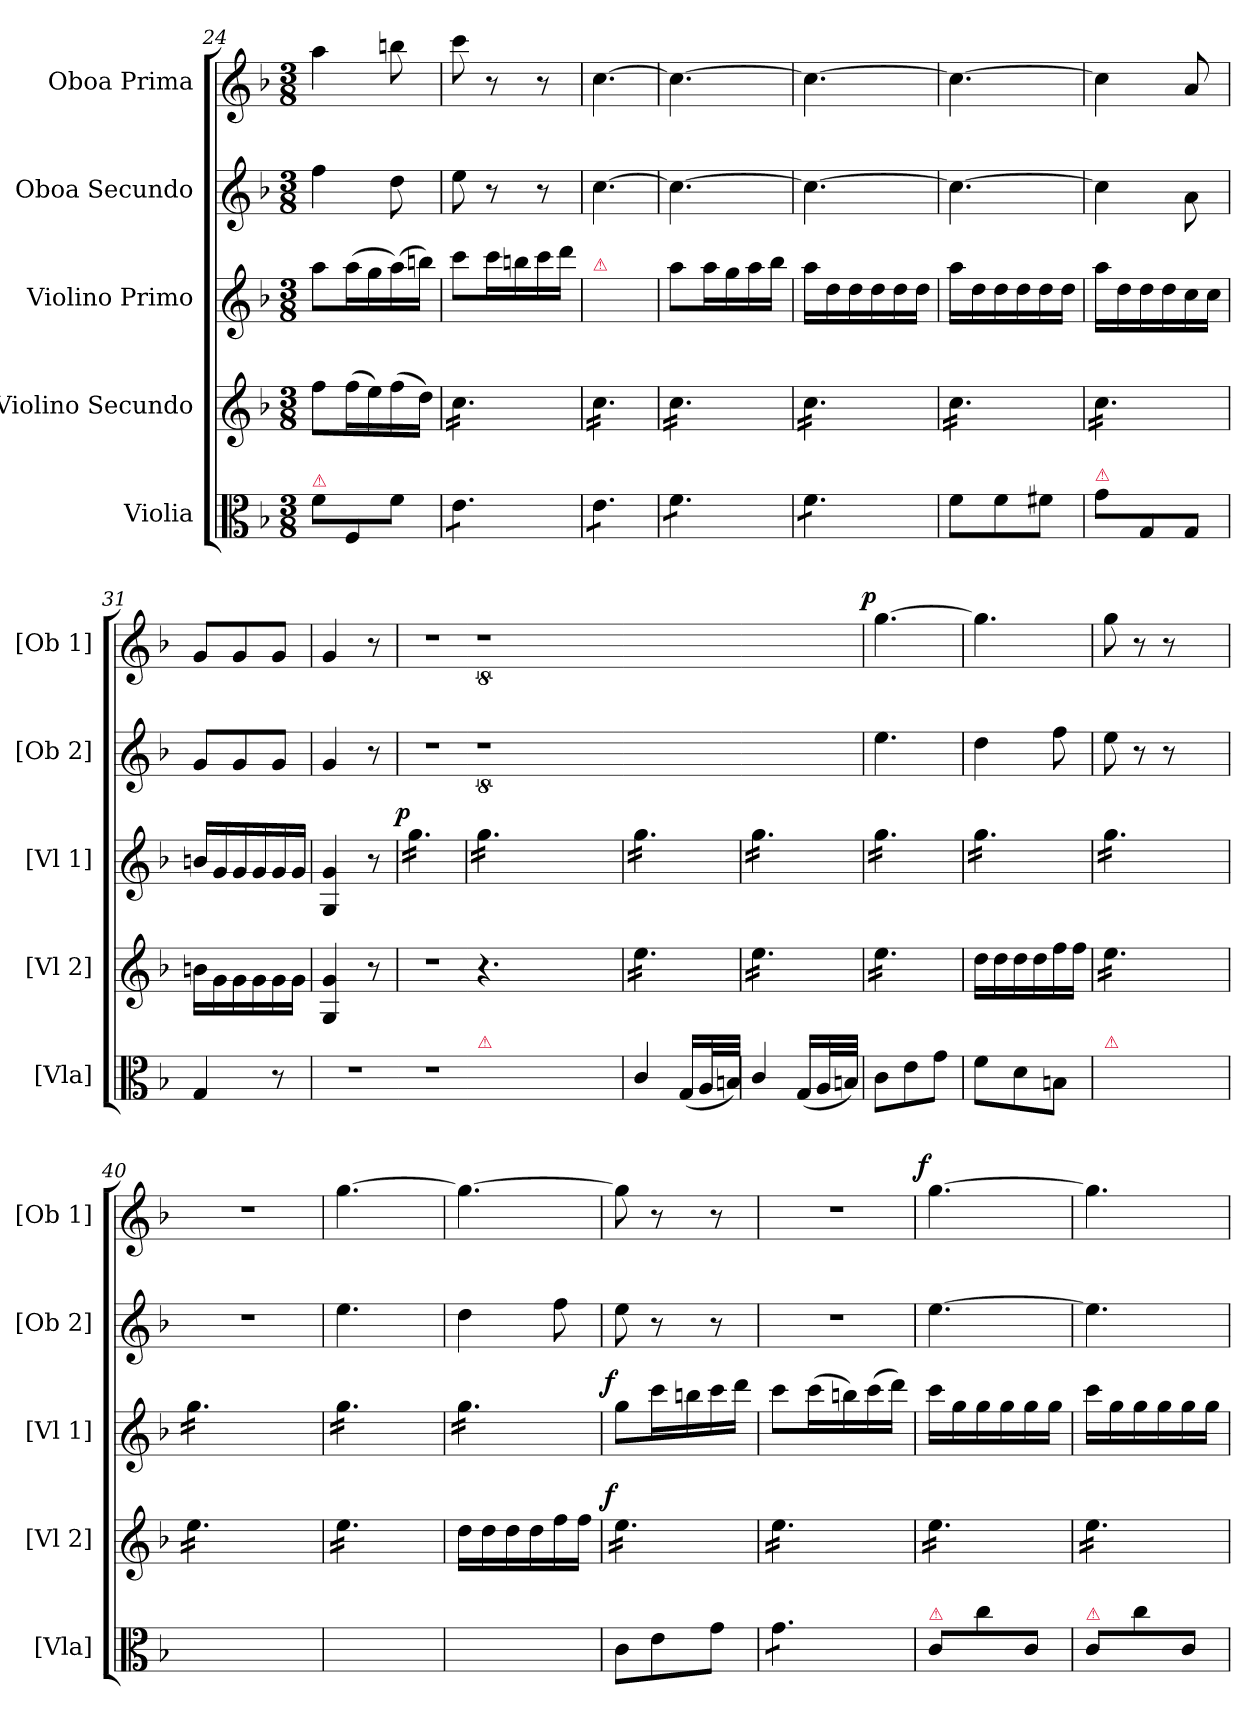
**kern	**kern	**dynam	**kern	**dynam	**kern	**dynam	**kern	**dynam
*part5	*part4	*part4	*part3	*part3	*part2	*part2	*part1	*part1
*staff5	*staff4	*staff4	*staff3	*staff3	*staff2	*staff2	*staff1	*staff1
*I"Violia	*I"Violino Secundo	*	*I"Violino Primo	*	*I"Oboa Secundo	*	*I"Oboa Prima	*
*I'[Vla]	*I'[Vl 2]	*	*I'[Vl 1]	*	*I'[Ob 2]	*	*I'[Ob 1]	*
*clefC3	*clefG2	*	*clefG2	*	*clefG2	*	*clefG2	*
*k[b-]	*k[b-]	*	*k[b-]	*	*k[b-]	*	*k[b-]	*
*F:	*F:	*	*F:	*	*F:	*	*F:	*
*M3/8	*M3/8	*	*M3/8	*	*M3/8	*	*M3/8	*
=24	=24	=24	=24	=24	=24	=24	=24	=24
!LO:TX:a:color=crimson:t=⚠	!	!	!	!	!	!	!	!
8f\L	8ff\L	.	8aa\L	.	4ff\	.	4aa\	.
8F/	(>16ff\L	.	(>16aa\L	.	.	.	.	.
.	16ee\)	.	16gg\	.	.	.	.	.
8f\J	(>16ff\	.	(>16aa\)	.	8dd\	.	8bbn\	.
.	16dd\JJ)	.	16bbn\JJ)	.	.	.	.	.
=25	=25	=25	=25	=25	=25	=25	=25	=25
*tremolo	*	*	*	*	*	*	*	*
*	*tremolo	*	*	*	*	*	*	*
8e\L	16cc\LL	.	8ccc\L	.	8ee\	.	8ccc\	.
.	16cc\	.	.	.	.	.	.	.
8e\	16cc\	.	16ccc\L	.	8r	.	8r	.
.	16cc\	.	16bbn\	.	.	.	.	.
8e\J	16cc\	.	16ccc\	.	8r	.	8r	.
.	16cc\JJ	.	16ddd\JJ	.	.	.	.	.
=26	=26	=26	=26	=26	=26	=26	=26	=26
!	!	!	!LO:TX:a:color=crimson:t=⚠	!	!	!	!	!
!	!	!	!	!	!	!	!	!LO:DY:a
8e\L	16cc\LL	.	4.ryy	.	[>4.cc\	.	[>4.cc\	p&colon;
.	16cc\	.	.	.	.	.	.	.
8e\	16cc\	.	.	.	.	.	.	.
.	16cc\	.	.	.	.	.	.	.
8e\J	16cc\	.	.	.	.	.	.	.
.	16cc\JJ	.	.	.	.	.	.	.
=27	=27	=27	=27	=27	=27	=27	=27	=27
!	!	!	!	!LO:DY:a:rj	!	!	!	!
8f\L	16cc\LL	.	8aa\L	p&colon;	4.cc\_>	.	4.cc\_>	.
.	16cc\	.	.	.	.	.	.	.
8f\	16cc\	.	16aa\L	.	.	.	.	.
.	16cc\	.	16gg\	.	.	.	.	.
8f\J	16cc\	.	16aa\	.	.	.	.	.
.	16cc\JJ	.	16bb-\JJ	.	.	.	.	.
=28	=28	=28	=28	=28	=28	=28	=28	=28
8f\L	16cc\LL	.	16aa\LL	.	4.cc\_>	.	4.cc\_>	.
.	16cc\	.	16dd\	.	.	.	.	.
8f\	16cc\	.	16dd\	.	.	.	.	.
.	16cc\	.	16dd\	.	.	.	.	.
8f\J	16cc\	.	16dd\	.	.	.	.	.
*Xtremolo	*	*	*	*	*	*	*	*
.	16cc\JJ	.	16dd\JJ	.	.	.	.	.
=29	=29	=29	=29	=29	=29	=29	=29	=29
8f\L	16cc\LL	.	16aa\LL	.	4.cc\_	.	4.cc\_	.
.	16cc\	.	16dd\	.	.	.	.	.
8f\	16cc\	.	16dd\	.	.	.	.	.
.	16cc\	.	16dd\	.	.	.	.	.
8f#X\J	16cc\	.	16dd\	.	.	.	.	.
.	16cc\JJ	.	16dd\JJ	.	.	.	.	.
=30	=30	=30	=30	=30	=30	=30	=30	=30
!LO:TX:a:color=crimson:t=⚠	!	!	!	!	!	!	!	!
!	!	!	!	!LO:DY:a:rj	!	!	!	!
8g\L	16cc\LL	.	16aa\LL	f&colon;	4cc\]	.	4cc\]	.
.	16cc\	.	16dd\	.	.	.	.	.
8G/	16cc\	.	16dd\	.	.	.	.	.
.	16cc\	.	16dd\	.	.	.	.	.
8G/J	16cc\	.	16cc\	.	8a\	.	8a/	.
.	16cc\JJ	.	16cc\JJ	.	.	.	.	.
*	*Xtremolo	*	*	*	*	*	*	*
=31	=31	=31	=31	=31	=31	=31	=31	=31
4G/	16bn\LL	.	16bn/LL	.	8g/L	.	8g/L	.
.	16g\	.	16g/	.	.	.	.	.
.	16g\	.	16g/	.	8g/	.	8g/	.
.	16g\	.	16g/	.	.	.	.	.
8r	16g\	.	16g/	.	8g/J	.	8g/J	.
.	16g\JJ	.	16g/JJ	.	.	.	.	.
=32	=32	=32	=32	=32	=32	=32	=32	=32
4.r	4G/ 4g/	.	4G/ 4g/	.	4g/	.	4g/	.
.	8r	.	8r	.	8r	.	8r	.
=33-	=33	=33	=33	=33	=33	=33	=33	=33
!	!	!	!	!LO:DY:a:rj	!	!	!	!
*	*	*	*tremolo	*	*	*	*	*
4.r	4.r	.	16gg\LL	p	4.r	.	4.r	.
.	.	.	16gg\	.	.	.	.	.
.	.	.	16gg\	.	.	.	.	.
.	.	.	16gg\	.	.	.	.	.
.	.	.	16gg\	.	.	.	.	.
.	.	.	16gg\JJ	.	.	.	.	.
=34	=34-	=34-	=34	=34-	=34-	=34-	=34-	=34-
!LO:TX:a:color=crimson:t=⚠	!	!	!	!	!	!	!	!
4.ryy	4.r	.	16gg\LL	.	8%9r	.	8%9r	.
.	.	.	16gg\	.	.	.	.	.
.	.	.	16gg\	.	.	.	.	.
.	.	.	16gg\	.	.	.	.	.
.	.	.	16gg\	.	.	.	.	.
.	.	.	16gg\JJ	.	.	.	.	.
2.ryy	2.ryy	.	2.ryy	.	.	.	.	.
=35	=35	=35-	=35	=35-	=35-	=35-	=35-	=35-
!	!	!LO:DY:a:rj	!	!	!	!	!	!
*	*tremolo	*	*	*	*	*	*	*
4c/	16ee\LL	p&colon;	16gg\LL	.	4.ryy	.	4.ryy	.
.	16ee\	.	16gg\	.	.	.	.	.
.	16ee\	.	16gg\	.	.	.	.	.
.	16ee\	.	16gg\	.	.	.	.	.
(<16G/LL	16ee\	.	16gg\	.	.	.	.	.
32A/L	16ee\JJ	.	16gg\JJ	.	.	.	.	.
32Bn/JJJ)	.	.	.	.	.	.	.	.
=36	=36	=36-	=36	=36-	=36-	=36-	=36-	=36-
4c/	16ee\LL	.	16gg\LL	.	4.ryy	.	4.ryy	.
.	16ee\	.	16gg\	.	.	.	.	.
.	16ee\	.	16gg\	.	.	.	.	.
.	16ee\	.	16gg\	.	.	.	.	.
(<16G/LL	16ee\	.	16gg\	.	.	.	.	.
32A/L	16ee\JJ	.	16gg\JJ	.	.	.	.	.
32Bn/JJJ)	.	.	.	.	.	.	.	.
=37	=37	=37	=37	=37	=37	=37	=37	=37
!	!	!	!	!	!	!LO:DY:a:rj	!	!LO:DY:a:rj
8c\L	16ee\LL	.	16gg\LL	.	4.ee\	pia	[4.gg\	p
.	16ee\	.	16gg\	.	.	.	.	.
8e\	16ee\	.	16gg\	.	.	.	.	.
.	16ee\	.	16gg\	.	.	.	.	.
8g\J	16ee\	.	16gg\	.	.	.	.	.
.	16ee\JJ	.	16gg\JJ	.	.	.	.	.
*	*Xtremolo	*	*	*	*	*	*	*
=38	=38	=38	=38	=38	=38	=38	=38	=38
8f\L	16dd\LL	.	16gg\LL	.	4dd\	.	4.gg\]	.
.	16dd\	.	16gg\	.	.	.	.	.
8d\	16dd\	.	16gg\	.	.	.	.	.
.	16dd\	.	16gg\	.	.	.	.	.
8Bn\J	16ff\	.	16gg\	.	8ff\	.	.	.
.	16ff\JJ	.	16gg\JJ	.	.	.	.	.
=39	=39	=39	=39	=39	=39	=39	=39	=39
!LO:TX:a:color=crimson:t=⚠	!	!	!	!	!	!	!	!
*	*tremolo	*	*	*	*	*	*	*
4c/yy	16ee\LL	.	16gg\LL	.	8ee\	.	8gg\	.
.	16ee\	.	16gg\	.	.	.	.	.
.	16ee\	.	16gg\	.	8r	.	8r	.
.	16ee\	.	16gg\	.	.	.	.	.
(<16G/LLyy	16ee\	.	16gg\	.	8r	.	8r	.
32A/Lyy	16ee\JJ	.	16gg\JJ	.	.	.	.	.
32Bn/JJJyy)	.	.	.	.	.	.	.	.
=40	=40	=40	=40	=40	=40	=40	=40	=40
4c/yy	16ee\LL	.	16gg\LL	.	4.r	.	4.r	.
.	16ee\	.	16gg\	.	.	.	.	.
.	16ee\	.	16gg\	.	.	.	.	.
.	16ee\	.	16gg\	.	.	.	.	.
(<16G/LLyy	16ee\	.	16gg\	.	.	.	.	.
32A/Lyy	16ee\JJ	.	16gg\JJ	.	.	.	.	.
32Bn/JJJyy)	.	.	.	.	.	.	.	.
=41	=41	=41	=41	=41	=41	=41	=41	=41
8c\Lyy	16ee\LL	.	16gg\LL	.	4.ee\	.	[>4.gg\	.
.	16ee\	.	16gg\	.	.	.	.	.
8e\yy	16ee\	.	16gg\	.	.	.	.	.
.	16ee\	.	16gg\	.	.	.	.	.
8g\Jyy	16ee\	.	16gg\	.	.	.	.	.
.	16ee\JJ	.	16gg\JJ	.	.	.	.	.
*	*Xtremolo	*	*	*	*	*	*	*
=42	=42	=42	=42	=42	=42	=42	=42	=42
8f\Lyy	16dd\LL	.	16gg\LL	.	4dd\	.	4.gg\_	.
.	16dd\	.	16gg\	.	.	.	.	.
8d\yy	16dd\	.	16gg\	.	.	.	.	.
.	16dd\	.	16gg\	.	.	.	.	.
8Bn\Jyy	16ff\	.	16gg\	.	8ff\	.	.	.
.	16ff\JJ	.	16gg\JJ	.	.	.	.	.
*	*	*	*Xtremolo	*	*	*	*	*
=43	=43	=43	=43	=43	=43	=43	=43	=43
!	!	!LO:DY:a:rj	!	!LO:DY:a:rj	!	!	!	!
*	*tremolo	*	*	*	*	*	*	*
8c\L	16ee\LL	f	8gg\L	f	8ee\	.	8gg\]	.
.	16ee\	.	.	.	.	.	.	.
8e\	16ee\	.	16ccc\L	.	8r	.	8r	.
.	16ee\	.	16bbn\	.	.	.	.	.
8g\J	16ee\	.	16ccc\	.	8r	.	8r	.
.	16ee\JJ	.	16ddd\JJ	.	.	.	.	.
=44	=44	=44	=44	=44	=44	=44	=44	=44
*tremolo	*	*	*	*	*	*	*	*
8g\L	16ee\LL	.	8ccc\L	.	4.r	.	4.r	.
.	16ee\	.	.	.	.	.	.	.
8g\	16ee\	.	(>16ccc\L	.	.	.	.	.
.	16ee\	.	16bbn\)	.	.	.	.	.
8g\J	16ee\	.	(>16ccc\	.	.	.	.	.
*Xtremolo	*	*	*	*	*	*	*	*
.	16ee\JJ	.	16ddd\JJ)	.	.	.	.	.
=45	=45	=45	=45	=45	=45	=45	=45	=45
!LO:TX:a:color=crimson:t=⚠	!	!	!	!	!	!	!	!
!	!	!	!	!	!	!	!	!LO:DY:a:rj
8c/L	16ee\LL	.	16ccc\LL	.	[4.ee\	.	[4.gg\	f
.	16ee\	.	16gg\	.	.	.	.	.
8cc\	16ee\	.	16gg\	.	.	.	.	.
.	16ee\	.	16gg\	.	.	.	.	.
8c/J	16ee\	.	16gg\	.	.	.	.	.
.	16ee\JJ	.	16gg\JJ	.	.	.	.	.
=46	=46	=46	=46	=46	=46	=46	=46	=46
!LO:TX:a:color=crimson:t=⚠	!	!	!	!	!	!	!	!
8c/L	16ee\LL	.	16ccc\LL	.	4.ee\]	.	4.gg\]	.
.	16ee\	.	16gg\	.	.	.	.	.
8cc\	16ee\	.	16gg\	.	.	.	.	.
.	16ee\	.	16gg\	.	.	.	.	.
8c/J	16ee\	.	16gg\	.	.	.	.	.
.	16ee\JJ	.	16gg\JJ	.	.	.	.	.
*	*Xtremolo	*	*	*	*	*	*	*
=	=	=	=	=	=	=	=	=
*-	*-	*-	*-	*-	*-	*-	*-	*-
